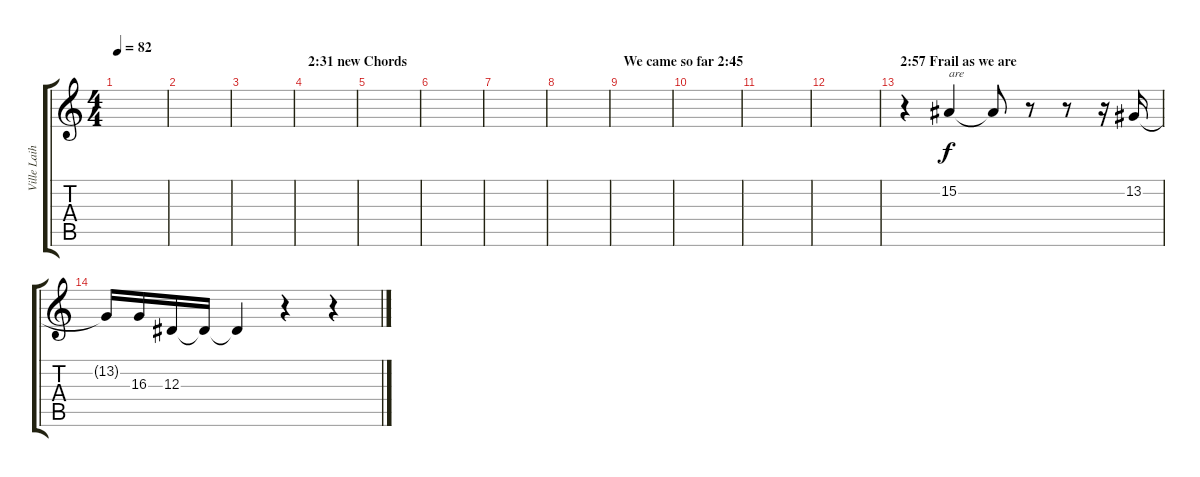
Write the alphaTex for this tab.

\track ("Ville Laihiala (Voice Harmony)" "Ville Laih") {instrument oboe}
\staff {score tabs}
\tuning (C4 G3 Eb3 Bb2 F2 C2) {hide}
\ts (4 4)
\tempo 82
\clef g2
\ks c
|
|
|
\section ("" "2:31 new Chords ")
|
|
|
|
|
\section ("" "We came so far 2:45")
|
|
|
|
\section ("" "2:57 Frail as we are")
r.4 15.2.4{txt "are"} 15.2{t}.8 r.8 r.8 r.16 13.2.16 |
13.2{t}.16 16.3.16 12.3.16 12.3{t}.16 12.3{t}.4 r.4 r.4
